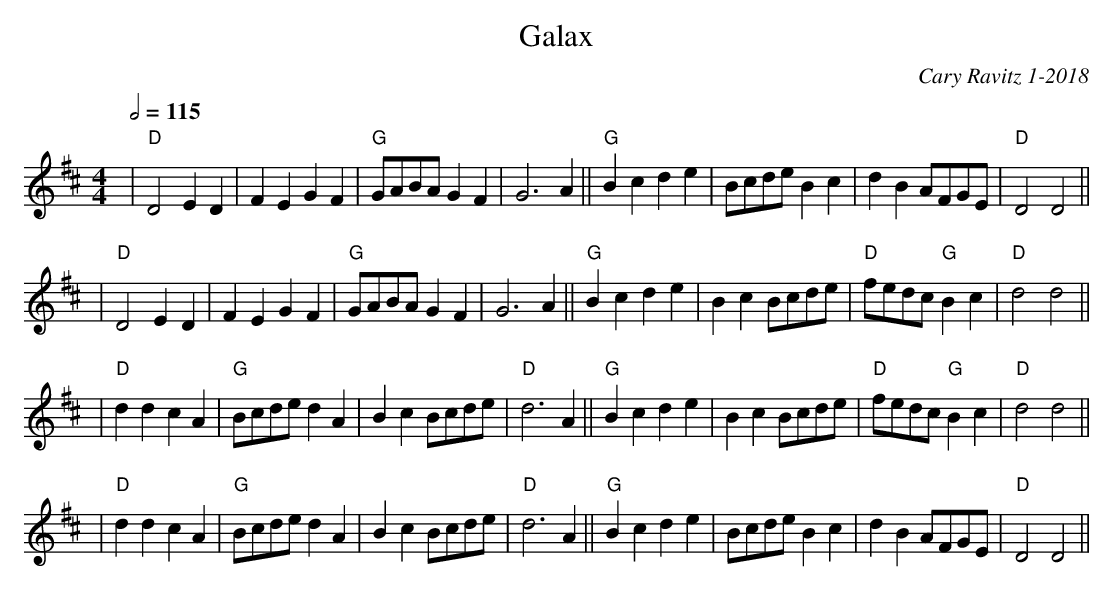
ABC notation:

X:1
T: Galax
C: Cary Ravitz 1-2018
M: 4/4
L: 1/8
Q: 1/2=115
K: D
| "D"D4 E2 D2 | F2 E2 G2 F2 | "G"GABA G2 F2 | G6A2 || "G"B2c2d2e2 | Bcde B2c2 | d2B2 AFGE | "D"D4 D4  ||
| "D"D4 E2 D2 | F2 E2 G2 F2 | "G"GABA G2 F2 | G6A2 || "G"B2c2d2e2 | B2c2 Bcde | "D"fedc "G"B2c2 | "D"d4 d4 ||
| "D"d2 d2 c2 A2 | "G"Bcde d2 A2| B2c2 Bcde | "D"d6 A2 || "G"B2c2d2e2 | B2c2 Bcde | "D"fedc "G"B2c2 | "D"d4 d4 ||
| "D"d2 d2 c2 A2 | "G"Bcde d2 A2| B2c2 Bcde | "D"d6 A2 || "G"B2c2d2e2 | Bcde B2c2 | d2B2 AFGE | "D"D4 D4  ||
